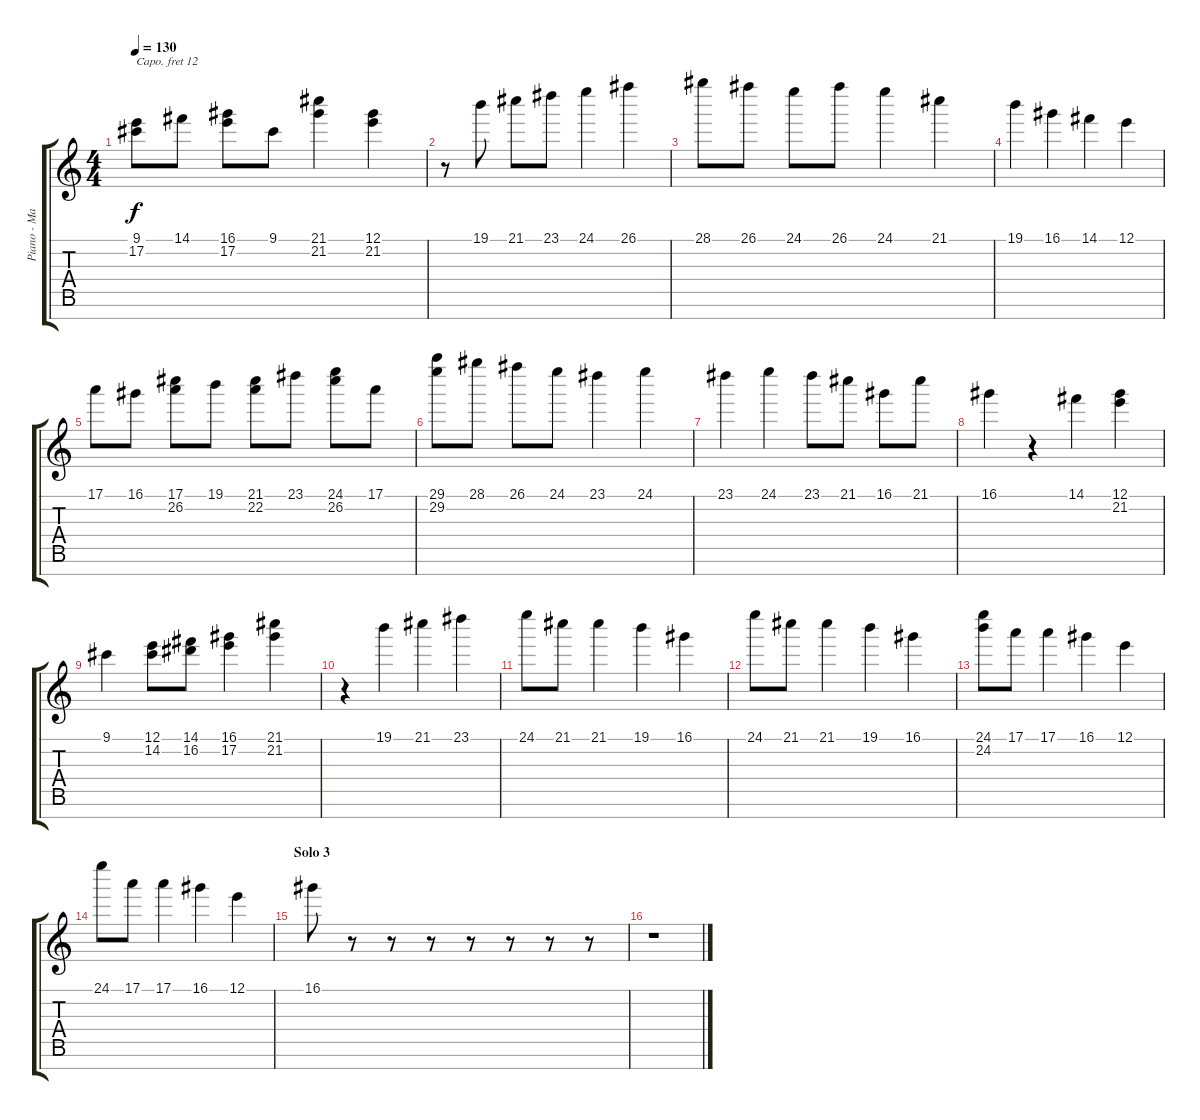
\track ("Piano - Main droite" "Piano - Ma") {instrument acousticgrandpiano}
\staff {score tabs}
\capo 12
\tuning (E4 B3 G3 D3 A2 E2 B1) {hide}
\ts (4 4)
\tempo 130
\clef g2
\ks c
(9.1 17.2).8{dy f} 14.1.8 (16.1 17.2).8 9.1.8 (21.1 21.2).4 (12.1 21.2).4 |
r.8 19.1.8 21.1.8 23.1.8 24.1.4 26.1.4 |
28.1.8 26.1.8 24.1.8 26.1.8 24.1.4 21.1.4 |
19.1.4 16.1.4 14.1.4 12.1.4 |
17.1.8 16.1.8 (17.1 26.2).8 19.1.8 (21.1 22.2).8 23.1.8 (24.1 26.2).8 17.1.8 |
(29.1 29.2).8 28.1.8 26.1.8 24.1.8 23.1.4 24.1.4 |
23.1.4 24.1.4 23.1.8 21.1.8 16.1.8 21.1.8 |
16.1.4 r.4 14.1.4 (12.1 21.2).4 |
9.1.4 (12.1 14.2).8 (14.1 16.2).8 (16.1 17.2).4 (21.1 21.2).4 |
r.4 19.1.4 21.1.4 23.1.4 |
24.1.8 21.1.8 21.1.4 19.1.4 16.1.4 |
24.1.8 21.1.8 21.1.4 19.1.4 16.1.4 |
(24.1 24.2).8 17.1.8 17.1.4 16.1.4 12.1.4 |
24.1.8 17.1.8 17.1.4 16.1.4 12.1.4 |
\section ("" "Solo 3")
16.1.8 r.8 r.8 r.8 r.8 r.8 r.8 r.8 |
r.1
